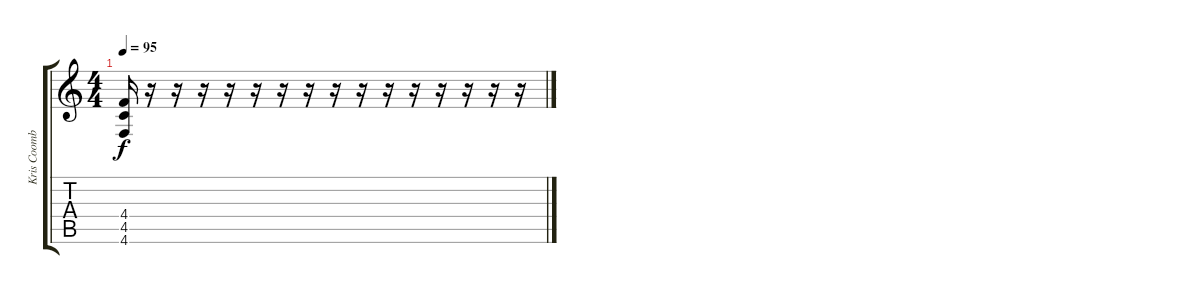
\track ("Kris Coombs" "Kris Coomb") {instrument distortionguitar}
\staff {score tabs}
\tuning (Eb4 Bb3 Gb3 Db3 Ab2 Db2) {hide}
\ts (4 4)
\tempo 95
\clef g2
\ks c
(4.4{t} 4.5{t} 4.6{t}).16{dy f} r.16 r.16 r.16 r.16 r.16 r.16 r.16 r.16 r.16 r.16 r.16 r.16 r.16 r.16 r.16
